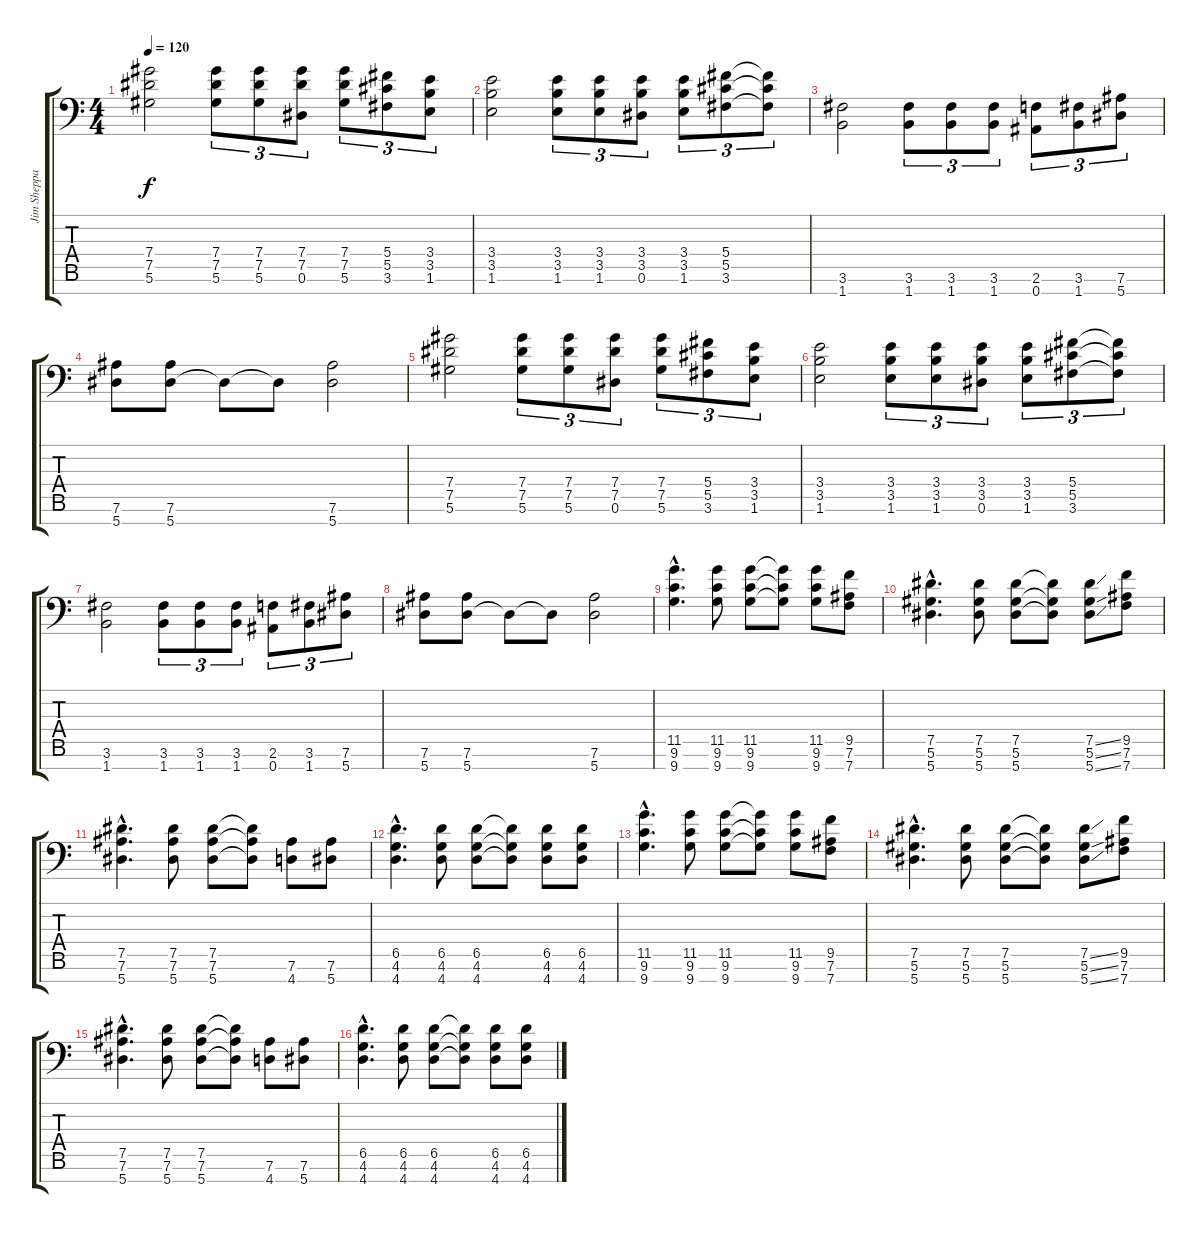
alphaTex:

\track ("Jim Sheppard" "Jim Sheppa") {instrument electricbassfinger}
\staff {score tabs}
\tuning (Eb4 Bb3 Gb3 Db3 Ab2 Eb2 Bb1) {hide}
\ts (4 4)
\tempo 120
\clef f4
\ks c
(7.4 7.5 5.6).2{dy f} (7.4 7.5 5.6).8{tu (3 2)} (7.4 7.5 5.6).8{tu (3 2)} (7.4 7.5 0.6).8{tu (3 2)} (7.4 7.5 5.6).8{tu (3 2)} (5.4 5.5 3.6).8{tu (3 2)} (3.4 3.5 1.6).8{tu (3 2)} |
(3.4 3.5 1.6).2 (3.4 3.5 1.6).8{tu (3 2)} (3.4 3.5 1.6).8{tu (3 2)} (3.4 3.5 0.6).8{tu (3 2)} (3.4 3.5 1.6).8{tu (3 2)} (5.4 5.5 3.6).8{tu (3 2)} (5.4{t} 5.5{t} 3.6{t}).8{tu (3 2)} |
(3.6 1.7).2 (3.6 1.7).8{tu (3 2)} (3.6 1.7).8{tu (3 2)} (3.6 1.7).8{tu (3 2)} (2.6 0.7).8{tu (3 2)} (3.6 1.7).8{tu (3 2)} (7.6 5.7).8{tu (3 2)} |
(7.6 5.7).8 (7.6 5.7).8 5.7{t}.8 5.7{t}.8 (7.6 5.7).2 |
(7.4 7.5 5.6).2 (7.4 7.5 5.6).8{tu (3 2)} (7.4 7.5 5.6).8{tu (3 2)} (7.4 7.5 0.6).8{tu (3 2)} (7.4 7.5 5.6).8{tu (3 2)} (5.4 5.5 3.6).8{tu (3 2)} (3.4 3.5 1.6).8{tu (3 2)} |
(3.4 3.5 1.6).2 (3.4 3.5 1.6).8{tu (3 2)} (3.4 3.5 1.6).8{tu (3 2)} (3.4 3.5 0.6).8{tu (3 2)} (3.4 3.5 1.6).8{tu (3 2)} (5.4 5.5 3.6).8{tu (3 2)} (5.4{t} 5.5{t} 3.6{t}).8{tu (3 2)} |
(3.6 1.7).2 (3.6 1.7).8{tu (3 2)} (3.6 1.7).8{tu (3 2)} (3.6 1.7).8{tu (3 2)} (2.6 0.7).8{tu (3 2)} (3.6 1.7).8{tu (3 2)} (7.6 5.7).8{tu (3 2)} |
(7.6 5.7).8 (7.6 5.7).8 5.7{t}.8 5.7{t}.8 (7.6 5.7).2 |
(11.5{hac} 9.6{hac} 9.7{hac}).4{d} (11.5 9.6 9.7).8 (11.5 9.6 9.7).8 (11.5{t} 9.6{t} 9.7{t}).8 (11.5 9.6 9.7).8 (9.5 7.6 7.7).8 |
(7.5{hac} 5.6{hac} 5.7{hac}).4{d} (7.5 5.6 5.7).8 (7.5 5.6 5.7).8 (7.5{t} 5.6{t} 5.7{t}).8 (7.5{ss} 5.6{ss} 5.7{ss}).8 (9.5 7.6 7.7).8 |
(7.5{hac} 7.6{hac} 5.7{hac}).4{d} (7.5 7.6 5.7).8 (7.5 7.6 5.7).8 (7.5{t} 7.6{t} 5.7{t}).8 (7.6 4.7).8 (7.6 5.7).8 |
(6.5{hac} 4.6{hac} 4.7{hac}).4{d} (6.5 4.6 4.7).8 (6.5 4.6 4.7).8 (6.5{t} 4.6{t} 4.7{t}).8 (6.5 4.6 4.7).8 (6.5 4.6 4.7).8 |
(11.5{hac} 9.6{hac} 9.7{hac}).4{d} (11.5 9.6 9.7).8 (11.5 9.6 9.7).8 (11.5{t} 9.6{t} 9.7{t}).8 (11.5 9.6 9.7).8 (9.5 7.6 7.7).8 |
(7.5{hac} 5.6{hac} 5.7{hac}).4{d} (7.5 5.6 5.7).8 (7.5 5.6 5.7).8 (7.5{t} 5.6{t} 5.7{t}).8 (7.5{ss} 5.6{ss} 5.7{ss}).8 (9.5 7.6 7.7).8 |
(7.5{hac} 7.6{hac} 5.7{hac}).4{d} (7.5 7.6 5.7).8 (7.5 7.6 5.7).8 (7.5{t} 7.6{t} 5.7{t}).8 (7.6 4.7).8 (7.6 5.7).8 |
(6.5{hac} 4.6{hac} 4.7{hac}).4{d} (6.5 4.6 4.7).8 (6.5 4.6 4.7).8 (6.5{t} 4.6{t} 4.7{t}).8 (6.5 4.6 4.7).8 (6.5 4.6 4.7).8
